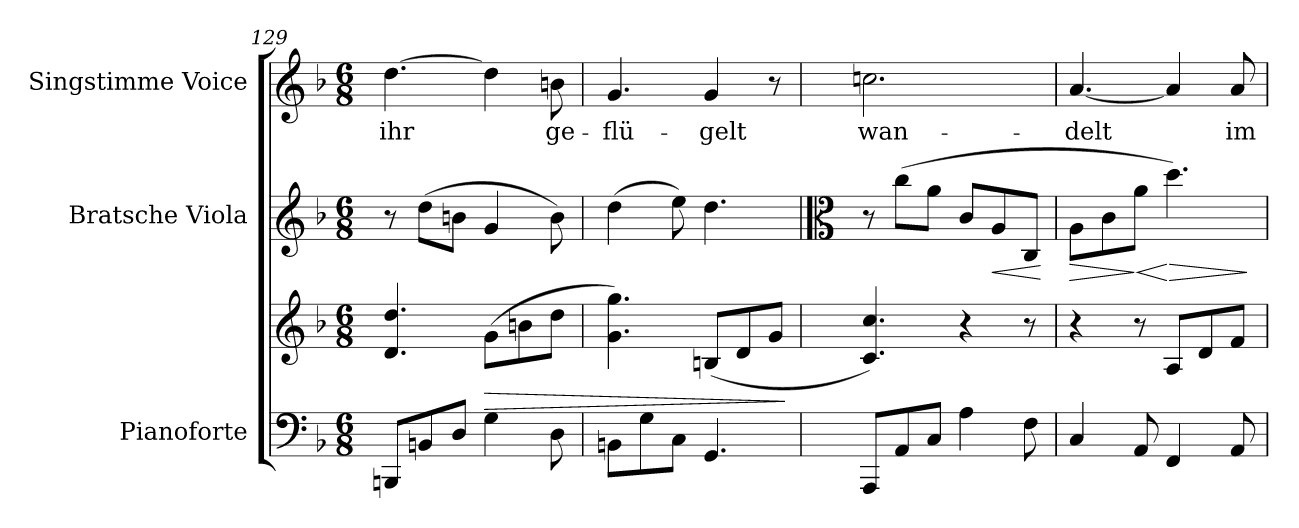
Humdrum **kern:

**kern	**kern	**dynam	**kern	**dynam	**kern	**text
*part3	*part3	*part3	*part2	*part2	*part1	*part1
*staff4	*staff3	*staff3/4	*staff2	*staff2	*staff1	*staff1
*I"Pianoforte	*	*	*I"Bratsche Viola	*	*I"Singstimme Voice	*
*I'Pno	*	*	*I'Vla	*	*	*
*clefF4	*clefG2	*	*clefG2	*	*clefG2	*
*k[b-]	*k[b-]	*	*k[b-]	*	*k[b-]	*
*M6/8	*M6/8	*	*M6/8	*	*M6/8	*
=129	=129	=129	=129	=129	=129	=129
!	!	!	!	!	!	!LO:LY:b
8BBBn/L	4.d/ 4.dd/	.	8r	.	[4.dd\	ihr
8BBn/	.	.	(>8dd\L	.	.	.
8D/J	.	.	8bn\J	.	.	.
!	!	!LO:HP:b	!	!	!	!
4G\	(>8g\L	>	4g/	.	4dd\]	.
.	8bn\	.	.	.	.	.
!	!	!	!	!	!	!LO:LY:b
8D\	8dd\J	.	8b\)	.	8bn\	ge-
=130	=130	=130	=130	=130	=130	=130
!	!	!	!	!	!	!LO:LY:b
8BBn\L	4.g\ 4.gg\)	.	(>4dd\	.	4.g/	-flü-
8G\	.	.	.	.	.	.
8C\J	.	.	8ee\)	.	.	.
!	!	!	!	!	!	!LO:LY:b
4.GG/	(>8Bn/L	.	4.dd\	.	4g/	-gelt
.	8d/	.	.	.	.	.
.	8g/J	.	.	.	8r	.
.	.	]	.	.	.	.
=131	=131	=131	=131	=131	=131	=131
*	*	*	*clefC3	*	*	*
!	!	!LO:DY:b	!	!	!	!LO:LY:b
!	!	!LO:DY:n=1:b	!	!	!	!
8AAA/L	4.c/ 4.cc/)	p other-dynamics	8r	.	2.ccn\	wan-
8AA/	.	.	(>8cc\L	.	.	.
8C/J	.	.	8a\J	.	.	.
4A\	4r	.	8c/L	.	.	.
!	!	!	!	!LO:HP:b	!	!
.	.	.	8A/	<	.	.
8F\	8r	.	8C/J	.	.	.
.	.	.	.	[	.	.
=132	=132	=132	=132	=132	=132	=132
!	!	!	!	!LO:HP:b	!	!LO:LY:b
4C/	4r	.	8A\L	>	[4.a/	-delt
.	.	.	8c\	.	.	.
!	!	!	!	!LO:HP:n=1:b	!	!
8AA/	8r	.	8a\J	] <	.	.
!	!	!	!	!LO:HP:n=1:b	!	!
4FF/	8A/L	.	4.dd\)	[ >	4a/]	.
.	8d/	.	.	.	.	.
!	!	!	!	!	!	!LO:LY:b
8AA/	8f/J	.	.	.	8a/	im
.	.	.	.	]	.	.
=	=	=	=	=	=	=
*-	*-	*-	*-	*-	*-	*-
